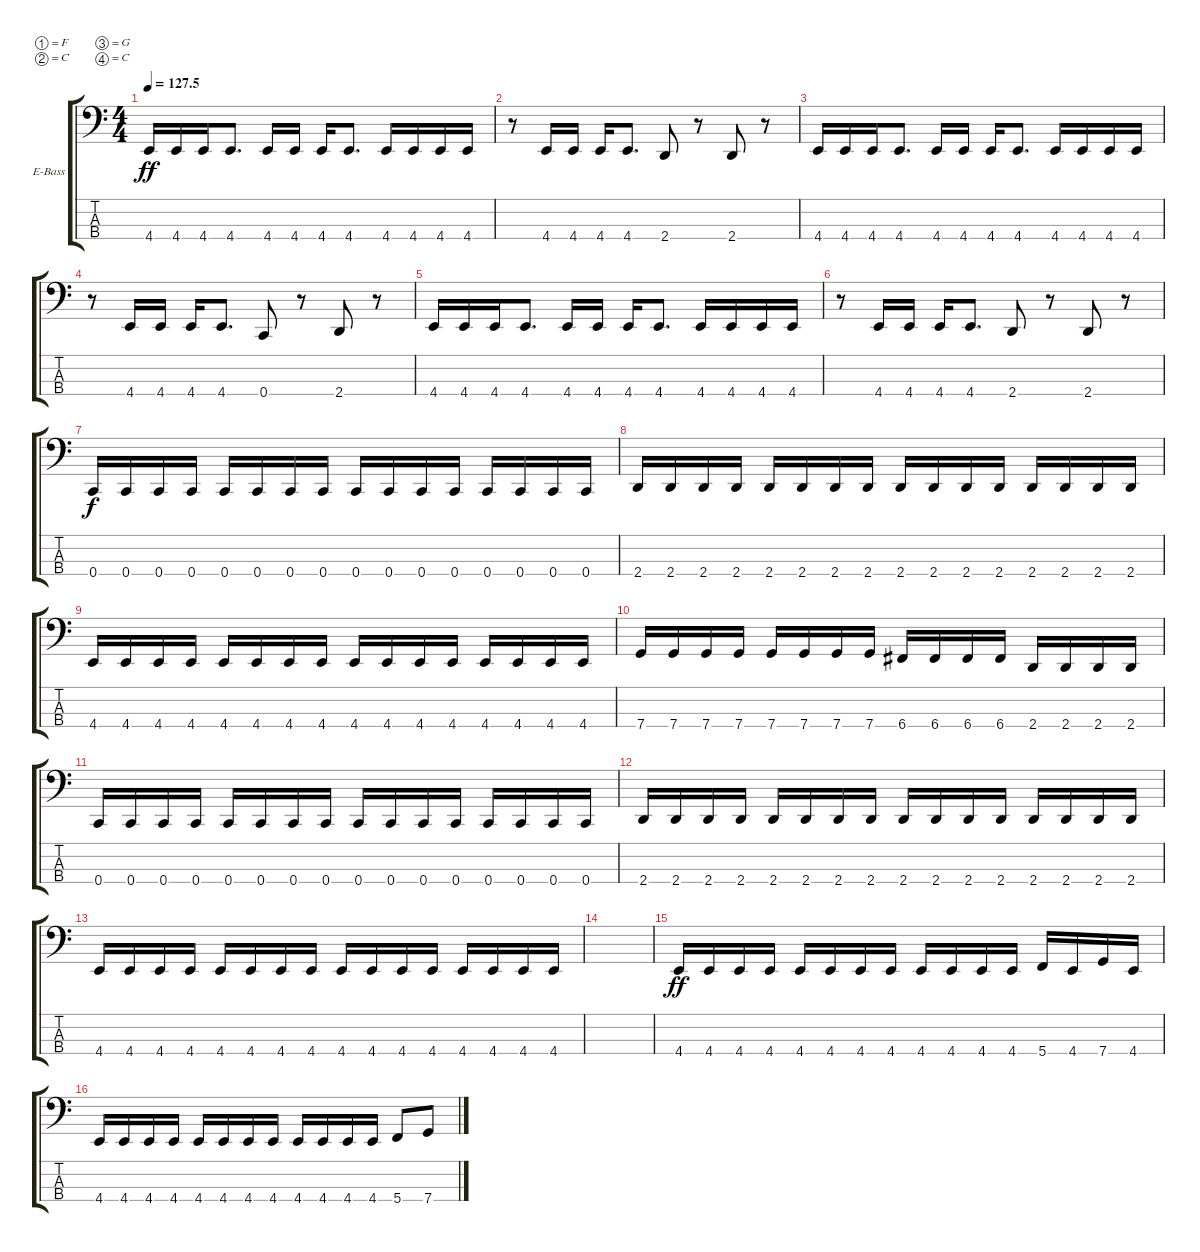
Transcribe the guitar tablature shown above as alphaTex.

\defaultSystemsLayout 4
\bracketExtendMode groupsimilarinstruments
\firstSystemTrackNameOrientation horizontal
\otherSystemsTrackNameOrientation horizontal
\track ("Electric Bass" "E-Bass") {instrument electricbassfinger}
\staff {score tabs}
\tuning (F2 C2 G1 C1)
\ts (4 4)
\tempo
127.5
\accidentals auto
\clef f4
\ottava regular
\simile none
\ks c
4.4.16{dy ff} 4.4.16 4.4.16 4.4.8{d} 4.4.16 4.4.16 4.4.16 4.4.8{d} 4.4.16 4.4.16 4.4.16 4.4.16 |
r.8 4.4.16 4.4.16 4.4.16 4.4.8{d} 2.4.8 r.8 2.4.8 r.8 |
4.4.16 4.4.16 4.4.16 4.4.8{d} 4.4.16 4.4.16 4.4.16 4.4.8{d} 4.4.16 4.4.16 4.4.16 4.4.16 |
r.8 4.4.16 4.4.16 4.4.16 4.4.8{d} 0.4.8 r.8 2.4.8 r.8 |
4.4.16 4.4.16 4.4.16 4.4.8{d} 4.4.16 4.4.16 4.4.16 4.4.8{d} 4.4.16 4.4.16 4.4.16 4.4.16 |
r.8 4.4.16 4.4.16 4.4.16 4.4.8{d} 2.4.8 r.8 2.4.8 r.8 |
0.4.16{dy f} 0.4.16 0.4.16 0.4.16 0.4.16 0.4.16 0.4.16 0.4.16 0.4.16 0.4.16 0.4.16 0.4.16 0.4.16 0.4.16 0.4.16 0.4.16 |
2.4.16 2.4.16 2.4.16 2.4.16 2.4.16 2.4.16 2.4.16 2.4.16 2.4.16 2.4.16 2.4.16 2.4.16 2.4.16 2.4.16 2.4.16 2.4.16 |
4.4.16 4.4.16 4.4.16 4.4.16 4.4.16 4.4.16 4.4.16 4.4.16 4.4.16 4.4.16 4.4.16 4.4.16 4.4.16 4.4.16 4.4.16 4.4.16 |
7.4.16 7.4.16 7.4.16 7.4.16 7.4.16 7.4.16 7.4.16 7.4.16 6.4.16 6.4.16 6.4.16 6.4.16 2.4.16 2.4.16 2.4.16 2.4.16 |
0.4.16 0.4.16 0.4.16 0.4.16 0.4.16 0.4.16 0.4.16 0.4.16 0.4.16 0.4.16 0.4.16 0.4.16 0.4.16 0.4.16 0.4.16 0.4.16 |
2.4.16 2.4.16 2.4.16 2.4.16 2.4.16 2.4.16 2.4.16 2.4.16 2.4.16 2.4.16 2.4.16 2.4.16 2.4.16 2.4.16 2.4.16 2.4.16 |
4.4.16 4.4.16 4.4.16 4.4.16 4.4.16 4.4.16 4.4.16 4.4.16 4.4.16 4.4.16 4.4.16 4.4.16 4.4.16 4.4.16 4.4.16 4.4.16 |
|
4.4.16{dy ff} 4.4.16 4.4.16 4.4.16 4.4.16 4.4.16 4.4.16 4.4.16 4.4.16 4.4.16 4.4.16 4.4.16 5.4.16 4.4.16 7.4.16 4.4.16 |
4.4.16 4.4.16 4.4.16 4.4.16 4.4.16 4.4.16 4.4.16 4.4.16 4.4.16 4.4.16 4.4.16 4.4.16 5.4.8 7.4.8
